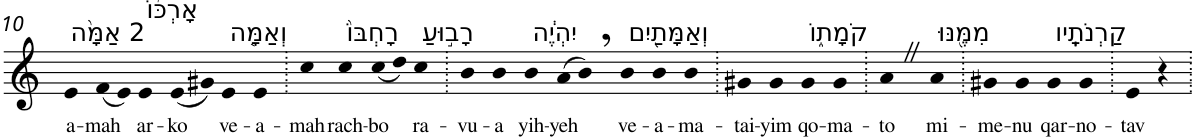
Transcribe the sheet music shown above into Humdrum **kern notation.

**kern	**text
*part1	*part1
*staff1	*staff1
*I"Piano	*
*I'Pno	*
!!LO:PB:g=z
*clefG2	*
*k[]	*
=10	=10
!LO:TX:a:t=2 אַמָּ֨ה	!
!	!LO:LY:b
4e	a-
!	!LO:LY:b
(8f	-mah
8e)	.
!LO:TX:a:t=אָרְכּ֜וֹ	!
!	!LO:LY:b
4e	ar-
!	!LO:LY:b
(8e	-ko
8g#X)	.
!LO:TX:a:t=וְאַמָּ֤ה	!
!	!LO:LY:b
4e	ve-
!	!LO:LY:b
4e	-a-
=11.	=11.
!	!LO:LY:b
4cc	-mah
!LO:TX:a:t=רָחְבּוֹ֙	!
!	!LO:LY:b
4cc	rach-
!	!LO:LY:b
(<8cc	-bo
8dd)	.
!LO:TX:a:t=רָב֣וּעַ	!
!	!LO:LY:b
4cc	ra-
=12.	=12.
!	!LO:LY:b
4b	-vu-
!	!LO:LY:b
4b	-a
!LO:TX:a:t=יִהְיֶ֔ה	!
!	!LO:LY:b
4b	yih-
!	!LO:LY:b
(8a	-yeh
8b,)	.
!LO:TX:a:t=וְאַמָּתַ֖יִם	!
!	!LO:LY:b
4b	ve-
!	!LO:LY:b
4b	-a-
!	!LO:LY:b
4b	-ma-
=13.	=13.
!	!LO:LY:b
4g#X	-tai-
!	!LO:LY:b
4g#	-yim
!LO:TX:a:t=קֹמָת֑וֹ	!
!	!LO:LY:b
4g#	qo-
!	!LO:LY:b
4g#	-ma-
=14.	=14.
!	!LO:LY:b
4aZ	-to
!LO:TX:a:t=מִמֶּ֖נּוּ	!
!	!LO:LY:b
4a	mi-
=15.	=15.
!	!LO:LY:b
4g#X	-me-
!	!LO:LY:b
4g#	-nu
!LO:TX:a:t=קַרְנֹתָֽיו	!
!	!LO:LY:b
4g#	qar-
!	!LO:LY:b
4g#	-no-
=16.	=16.
!	!LO:LY:b
4e	-tav
4r	.
=.	=.
*-	*-
